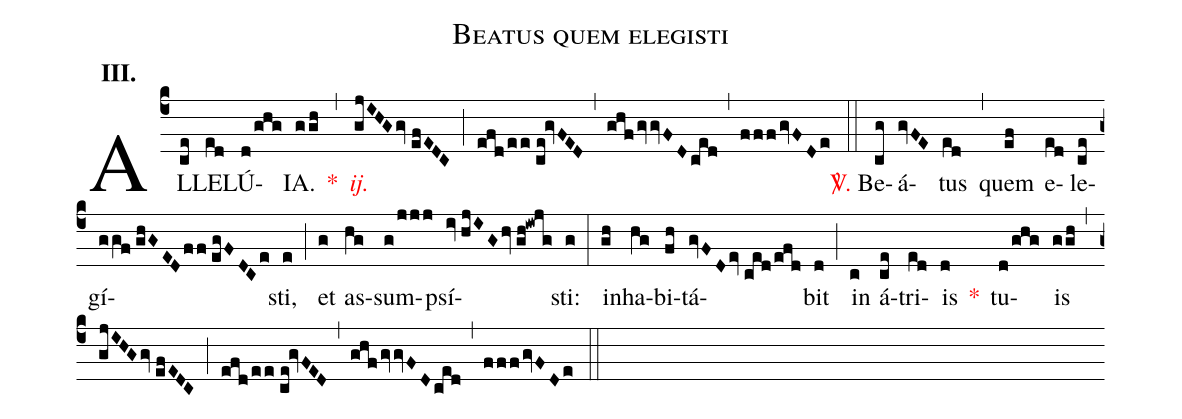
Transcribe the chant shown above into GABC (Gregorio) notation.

name:Beatus quem elegisti;
mode:III.;
office-part:Alleluia;
%%
(c4) AL(ce)LE(ed)LÚ(d/ghg)IA.(ggh) <v>\red{*}</v>(,) <v>\redit{ij.}</v>(gjIHGgv//efEDC) (;) (efd/ee//ce!gvFED) (,) (ghf/gvvFD/ced) (,) (fff/gvFDe) (::) <v>\red{\Vbar.}</v> Be(cg)á(gvFE)tus(ed) (,) quem(ef) e(ed)le(ce)gí(ggf//ghGEDff//egFDCe)sti,(e) (;) et(g) as(hg)sum(g/jjj)psí(iv//hjIGhv//gh!iwjg)sti:(g) (:) in(gh)ha(hg)bi(fh)tá(gvFDev//ced/efd)bit(d) (;) in(c) á(ce)tri(ed)is(d) <v>\red{*}</v>() tu(d/ghg)is(ggh) (,) (gjIHGgv//efEDC) (;) (efd/ee//ce!gvFED) (,) (ghfgvvFD/ced) (,) (fff/gvFDe) (::)
